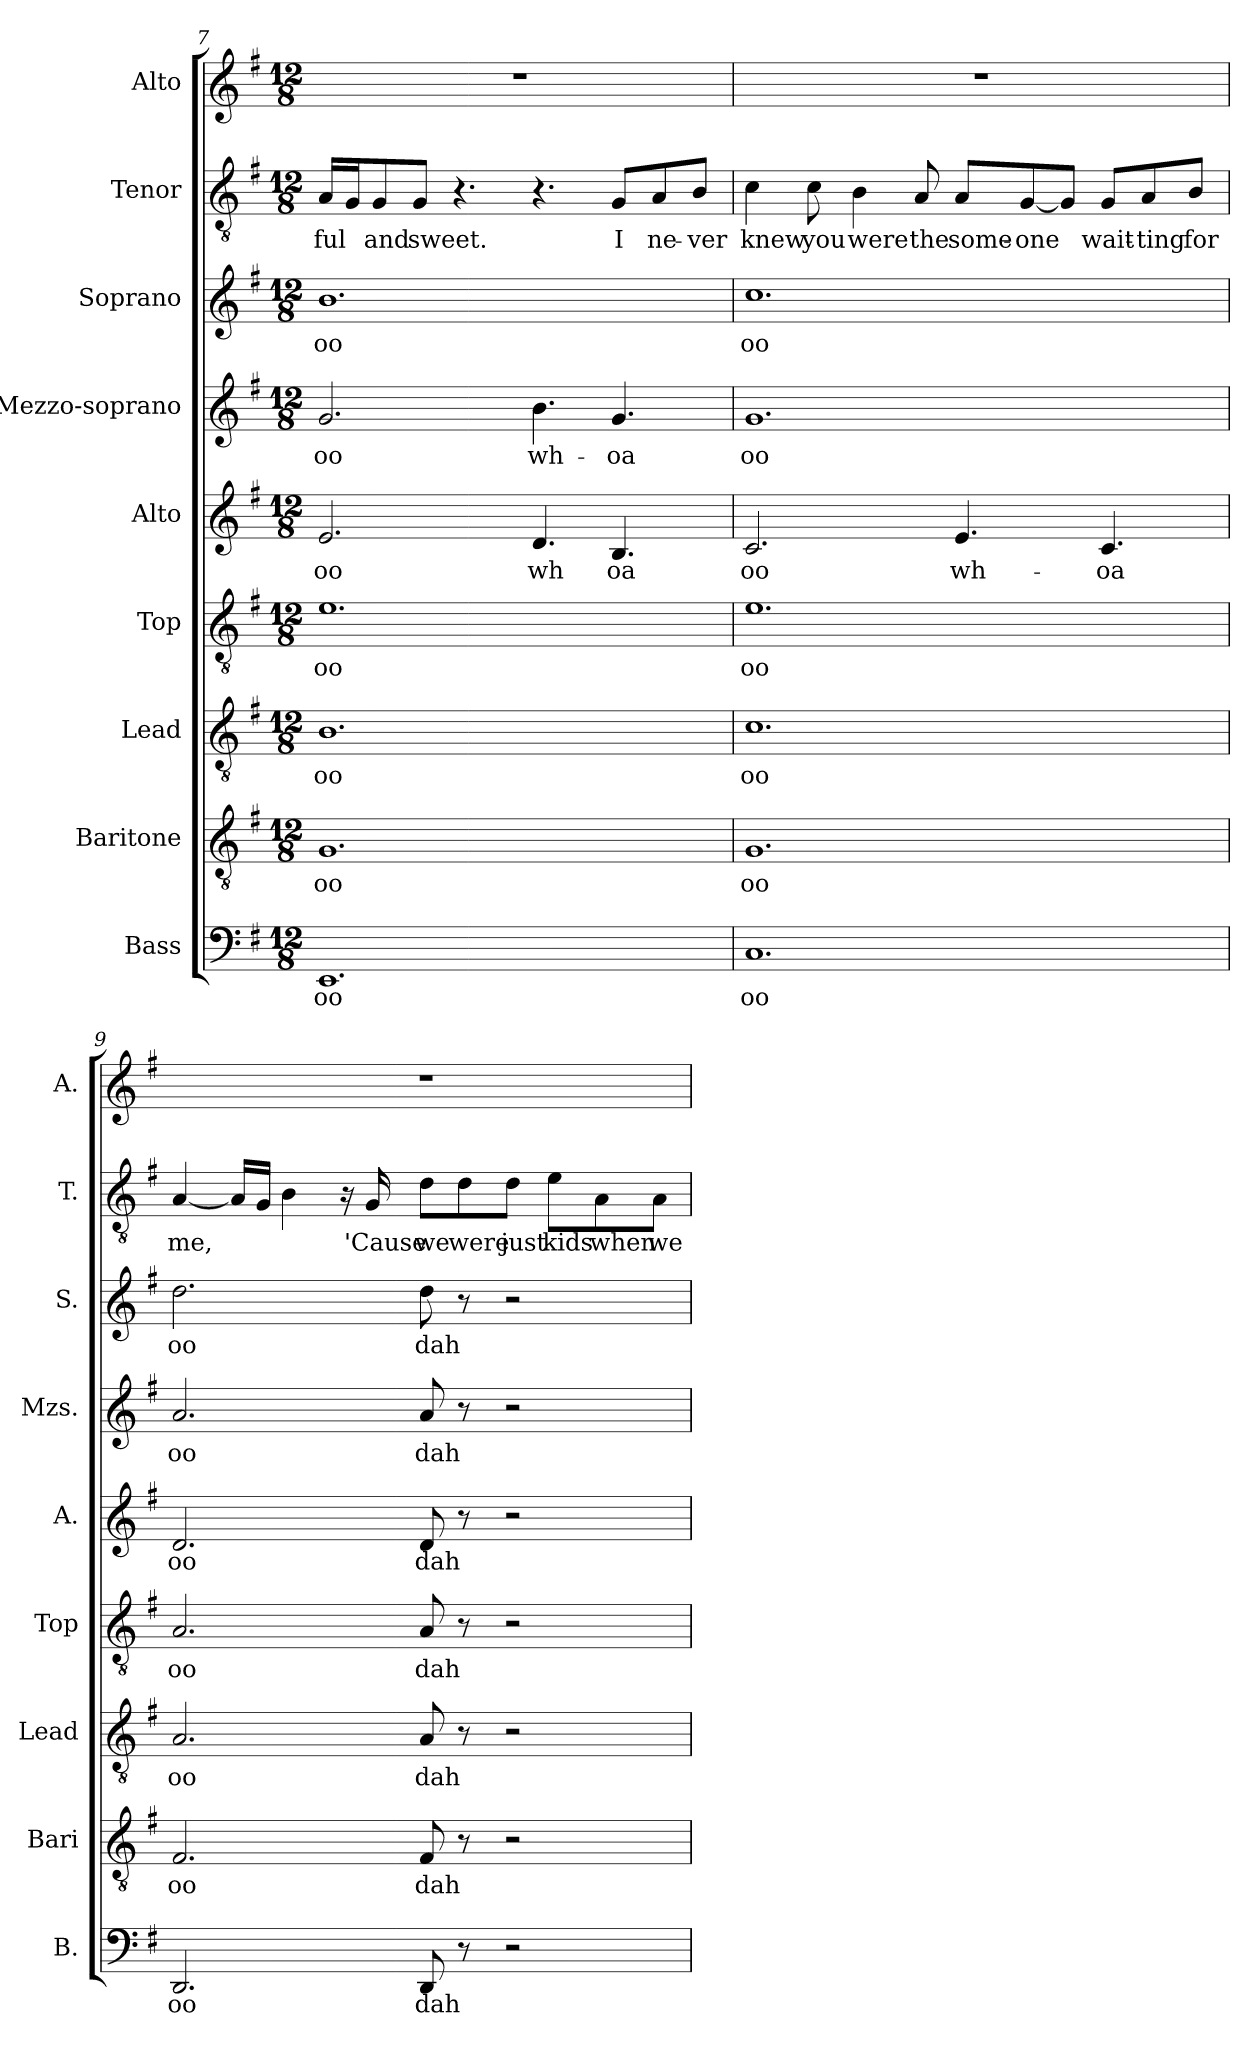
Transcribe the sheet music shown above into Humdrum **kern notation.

**kern	**text	**kern	**text	**kern	**text	**kern	**text	**kern	**text	**kern	**text	**kern	**text	**kern	**text	**kern
*part9	*part9	*part8	*part8	*part7	*part7	*part6	*part6	*part5	*part5	*part4	*part4	*part3	*part3	*part2	*part2	*part1
*staff9	*staff9	*staff8	*staff8	*staff7	*staff7	*staff6	*staff6	*staff5	*staff5	*staff4	*staff4	*staff3	*staff3	*staff2	*staff2	*staff1
*I"Bass	*	*I"Baritone	*	*I"Lead	*	*I"Top	*	*I"Alto	*	*I"Mezzo-soprano	*	*I"Soprano	*	*I"Tenor	*	*I"Alto
*I'B.	*	*I'Bari	*	*I'Lead	*	*I'Top	*	*I'A.	*	*I'Mzs.	*	*I'S.	*	*I'T.	*	*I'A.
!!LO:LB:g=z
*clefF4	*	*clefGv2	*	*clefGv2	*	*clefGv2	*	*clefG2	*	*clefG2	*	*clefG2	*	*clefGv2	*	*clefG2
*k[f#]	*	*k[f#]	*	*k[f#]	*	*k[f#]	*	*k[f#]	*	*k[f#]	*	*k[f#]	*	*k[f#]	*	*k[f#]
*M12/8	*	*M12/8	*	*M12/8	*	*M12/8	*	*M12/8	*	*M12/8	*	*M12/8	*	*M12/8	*	*M12/8
=7	=7	=7	=7	=7	=7	=7	=7	=7	=7	=7	=7	=7	=7	=7	=7	=7
!	!LO:LY:b	!	!LO:LY:b	!	!LO:LY:b	!	!LO:LY:b	!	!LO:LY:b	!	!LO:LY:b	!	!LO:LY:b	!	!LO:LY:b	!
1.EE	oo	1.G	oo	1.B	oo	1.e	oo	2.e/	oo	2.g/	oo	1.b	oo	16A/LL	-ful	1.r
.	.	.	.	.	.	.	.	.	.	.	.	.	.	16G/J	.	.
!	!	!	!	!	!	!	!	!	!	!	!	!	!	!	!LO:LY:b	!
.	.	.	.	.	.	.	.	.	.	.	.	.	.	8G/	and	.
!	!	!	!	!	!	!	!	!	!	!	!	!	!	!	!LO:LY:b	!
.	.	.	.	.	.	.	.	.	.	.	.	.	.	8G/J	sweet.	.
.	.	.	.	.	.	.	.	.	.	.	.	.	.	4.r	.	.
!	!	!	!	!	!	!	!	!	!LO:LY:b	!	!LO:LY:b	!	!	!	!	!
.	.	.	.	.	.	.	.	4.d/	wh	4.b\	wh-	.	.	4.r	.	.
!	!	!	!	!	!	!	!	!	!LO:LY:b	!	!LO:LY:b	!	!	!	!LO:LY:b	!
.	.	.	.	.	.	.	.	4.B/	oa	4.g/	-oa	.	.	8G/L	I	.
!	!	!	!	!	!	!	!	!	!	!	!	!	!	!	!LO:LY:b	!
.	.	.	.	.	.	.	.	.	.	.	.	.	.	8A/	ne-	.
!	!	!	!	!	!	!	!	!	!	!	!	!	!	!	!LO:LY:b	!
.	.	.	.	.	.	.	.	.	.	.	.	.	.	8B/J	-ver	.
=8	=8	=8	=8	=8	=8	=8	=8	=8	=8	=8	=8	=8	=8	=8	=8	=8
!	!LO:LY:b	!	!LO:LY:b	!	!LO:LY:b	!	!LO:LY:b	!	!LO:LY:b	!	!LO:LY:b	!	!LO:LY:b	!	!LO:LY:b	!
1.C	oo	1.G	oo	1.c	oo	1.e	oo	2.c/	oo	1.g	oo	1.cc	oo	4c\	knew	1.r
!	!	!	!	!	!	!	!	!	!	!	!	!	!	!	!LO:LY:b	!
.	.	.	.	.	.	.	.	.	.	.	.	.	.	8c\	you	.
!	!	!	!	!	!	!	!	!	!	!	!	!	!	!	!LO:LY:b	!
.	.	.	.	.	.	.	.	.	.	.	.	.	.	4B\	were	.
!	!	!	!	!	!	!	!	!	!	!	!	!	!	!	!LO:LY:b	!
.	.	.	.	.	.	.	.	.	.	.	.	.	.	8A/	the	.
!	!	!	!	!	!	!	!	!	!LO:LY:b	!	!	!	!	!	!LO:LY:b	!
.	.	.	.	.	.	.	.	4.e/	wh-	.	.	.	.	8A/L	some-	.
!	!	!	!	!	!	!	!	!	!	!	!	!	!	!	!LO:LY:b	!
.	.	.	.	.	.	.	.	.	.	.	.	.	.	[8G/	-one	.
.	.	.	.	.	.	.	.	.	.	.	.	.	.	8G/J]	.	.
!	!	!	!	!	!	!	!	!	!LO:LY:b	!	!	!	!	!	!LO:LY:b	!
.	.	.	.	.	.	.	.	4.c/	-oa	.	.	.	.	8G/L	wait-	.
!	!	!	!	!	!	!	!	!	!	!	!	!	!	!	!LO:LY:b	!
.	.	.	.	.	.	.	.	.	.	.	.	.	.	8A/	-ting	.
!	!	!	!	!	!	!	!	!	!	!	!	!	!	!	!LO:LY:b	!
.	.	.	.	.	.	.	.	.	.	.	.	.	.	8B/J	for	.
=9	=9	=9	=9	=9	=9	=9	=9	=9	=9	=9	=9	=9	=9	=9	=9	=9
!	!LO:LY:b	!	!LO:LY:b	!	!LO:LY:b	!	!LO:LY:b	!	!LO:LY:b	!	!LO:LY:b	!	!LO:LY:b	!	!LO:LY:b	!
2.DD/	oo	2.F#/	oo	2.A/	oo	2.A/	oo	2.d/	oo	2.a/	oo	2.dd\	oo	[4A/	me,	1.r
.	.	.	.	.	.	.	.	.	.	.	.	.	.	16A/LL]	.	.
.	.	.	.	.	.	.	.	.	.	.	.	.	.	16G/JJ	.	.
.	.	.	.	.	.	.	.	.	.	.	.	.	.	4B\	.	.
.	.	.	.	.	.	.	.	.	.	.	.	.	.	16r	.	.
!	!	!	!	!	!	!	!	!	!	!	!	!	!	!	!LO:LY:b	!
.	.	.	.	.	.	.	.	.	.	.	.	.	.	16G/	'Cause	.
!	!LO:LY:b	!	!LO:LY:b	!	!LO:LY:b	!	!LO:LY:b	!	!LO:LY:b	!	!LO:LY:b	!	!LO:LY:b	!	!LO:LY:b	!
8DD/	dah	8F#/	dah	8A/	dah	8A/	dah	8d/	dah	8a/	dah	8dd\	dah	8d\L	we	.
!	!	!	!	!	!	!	!	!	!	!	!	!	!	!	!LO:LY:b	!
8r	.	8r	.	8r	.	8r	.	8r	.	8r	.	8r	.	8d\	were	.
!	!	!	!	!	!	!	!	!	!	!	!	!	!	!	!LO:LY:b	!
2r	.	2r	.	2r	.	2r	.	2r	.	2r	.	2r	.	8d\J	just	.
!	!	!	!	!	!	!	!	!	!	!	!	!	!	!	!LO:LY:b	!
.	.	.	.	.	.	.	.	.	.	.	.	.	.	8e\L	kids	.
!	!	!	!	!	!	!	!	!	!	!	!	!	!	!	!LO:LY:b	!
.	.	.	.	.	.	.	.	.	.	.	.	.	.	8A\	when	.
!	!	!	!	!	!	!	!	!	!	!	!	!	!	!	!LO:LY:b	!
.	.	.	.	.	.	.	.	.	.	.	.	.	.	8A\J	we	.
=	=	=	=	=	=	=	=	=	=	=	=	=	=	=	=	=
*-	*-	*-	*-	*-	*-	*-	*-	*-	*-	*-	*-	*-	*-	*-	*-	*-
